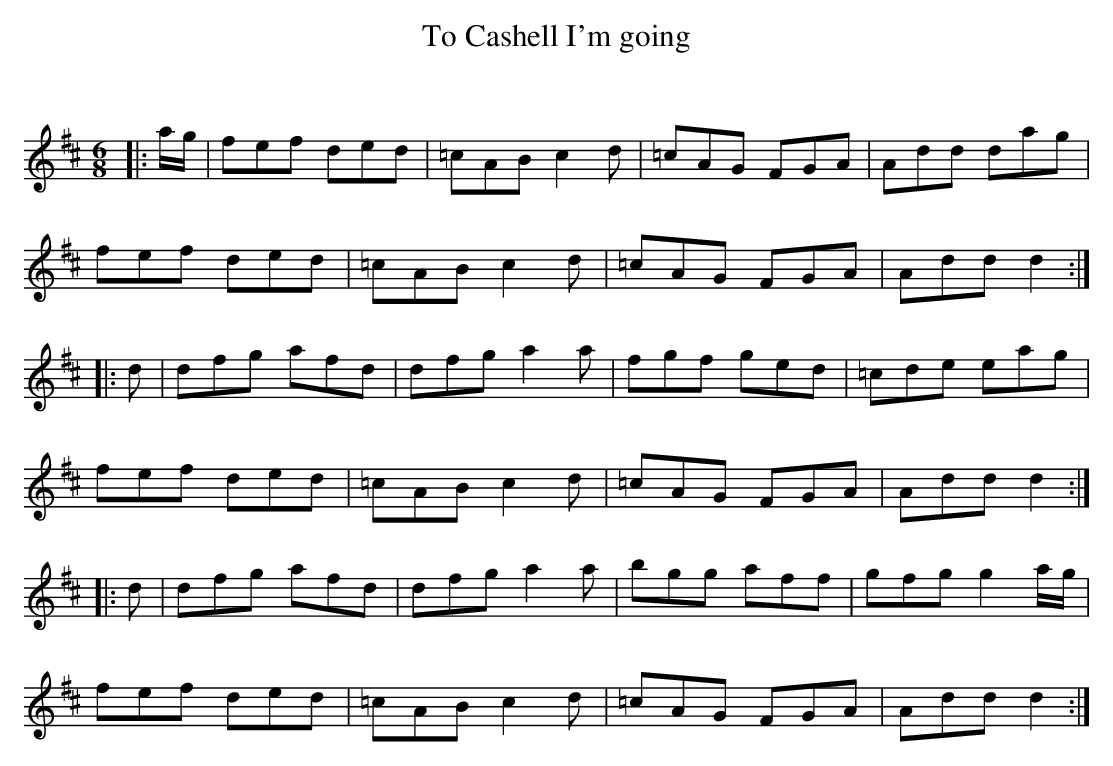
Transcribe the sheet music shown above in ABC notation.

X:1
T: To Cashell I'm going
C:
Q:180
K:D
M:6/8
L:1/16
|:ag|f2e2f2 d2e2d2|=c2A2B2 c4d2|=c2A2G2 F2G2A2|A2d2d2 d2a2g2|
f2e2f2 d2e2d2|=c2A2B2 c4d2|=c2A2G2 F2G2A2|A2d2d2 d4:|
|:d2|d2f2g2 a2f2d2|d2f2g2 a4a2|f2g2f2 g2e2d2|=c2d2e2 e2a2g2|
f2e2f2 d2e2d2|=c2A2B2 c4d2|=c2A2G2 F2G2A2|A2d2d2 d4:|
|:d2|d2f2g2 a2f2d2|d2f2g2 a4a2|b2g2g2 a2f2f2|g2f2g2 g4ag|
f2e2f2 d2e2d2|=c2A2B2 c4d2|=c2A2G2 F2G2A2|A2d2d2 d4:|
